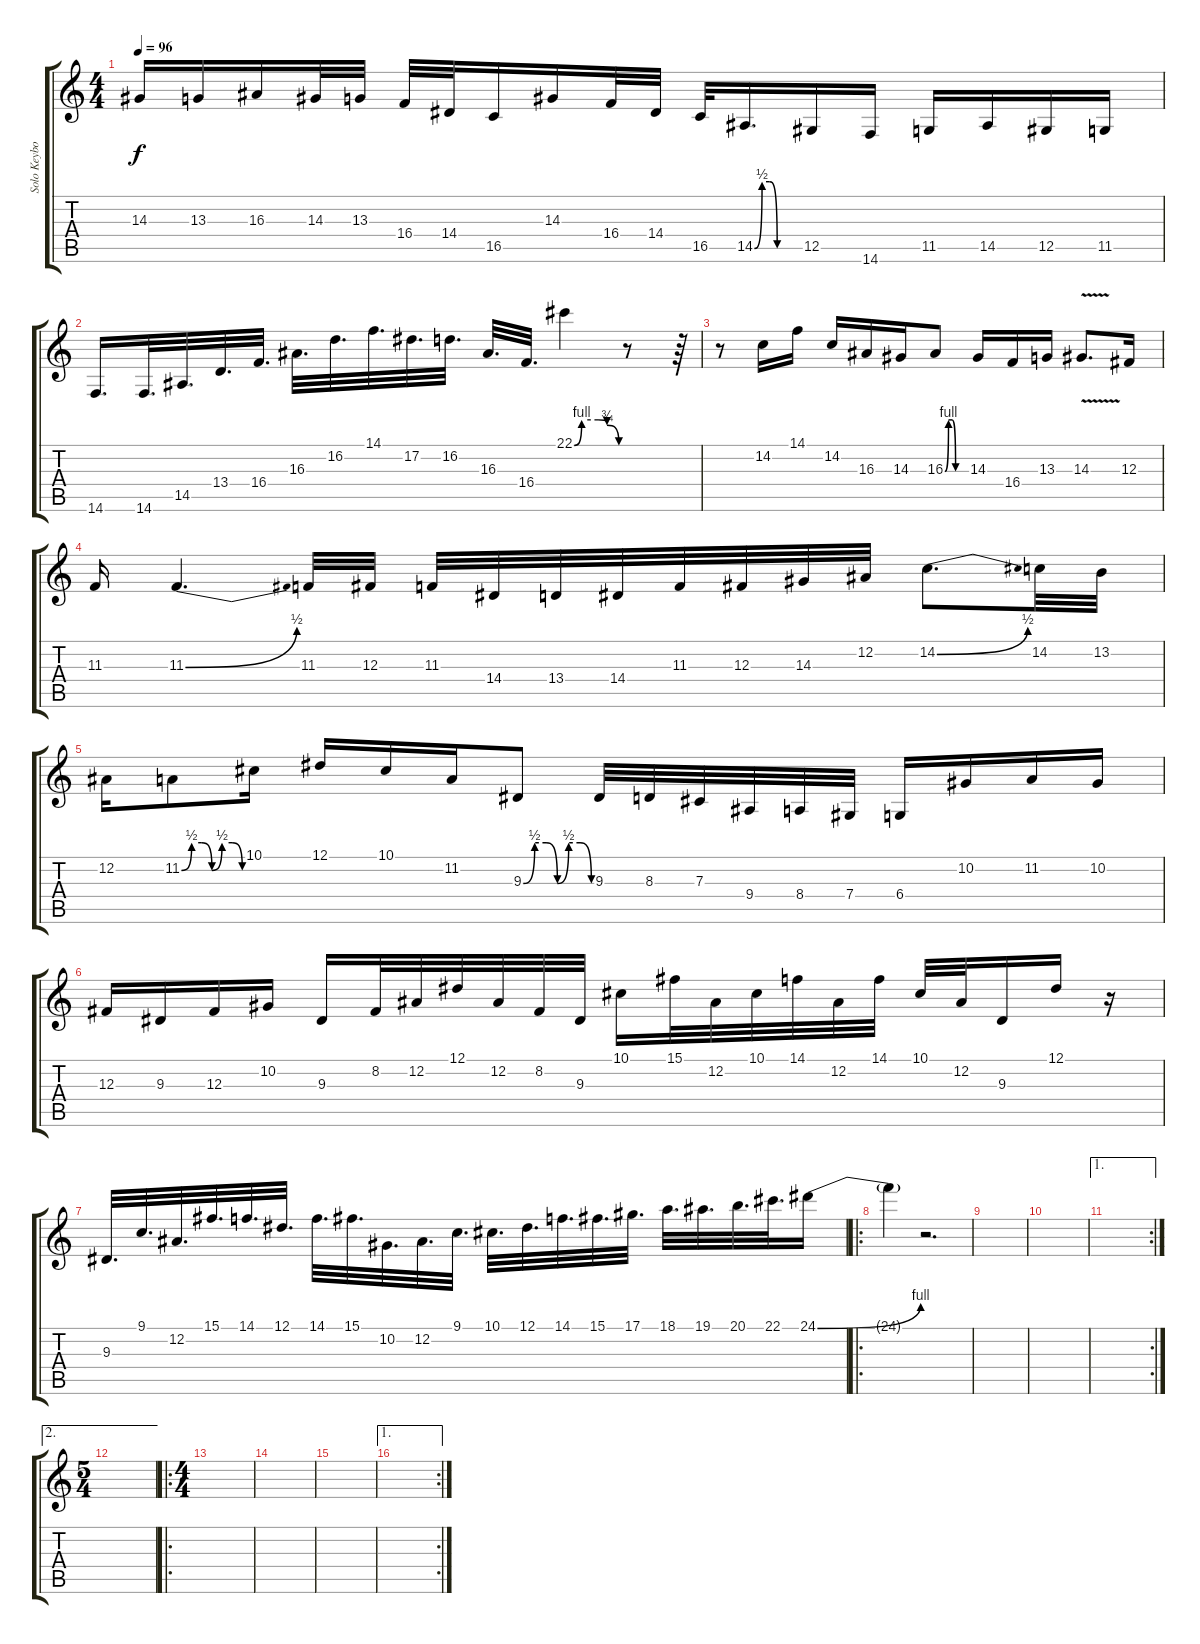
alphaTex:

\track ("Solo Keyboard" "Solo Keybo") {instrument lead2sawtooth bank 255}
\staff {score tabs}
\tuning (Eb4 Bb3 Gb3 Db3 Ab2 Eb2) {hide}
\ts (4 4)
\tempo 96
\clef g2
\ks c
14.3.16{dy f} 13.3.16 16.3.16 14.3.32 13.3.32 16.4.32 14.4.32 16.5.16 14.3.16 16.4.32 14.4.32 16.5.32 14.5{be (custom 0 0 10 2 20 2 30 0 60 0)}.16{d} 12.5.16 14.6.16 11.5.16 14.5.16 12.5.16 11.5.16 |
14.6.16{d} 14.6.32{d} 14.5.32{d} 13.4.32{d} 16.4.32{d} 16.3.32{d} 16.2.32{d} 14.1.32{d} 17.2.32{d} 16.2.32{d} 16.3.32{d} 16.4.32{d} 22.1{be (custom 0 0 10 4 32 4 44 3 60 0)}.4 r.8 r.64 |
r.8 14.2.16 14.1.16 14.2.16 16.3.16 14.3.16 16.3{be (custom 0 0 10 4 20 4 30 0 60 0)}.8 14.3.16 16.4.16 13.3.16 14.3{v}.8{d} 12.3.16 |
11.3.16 11.3{be (bend 0 0 60 2)}.4{d} 11.3.32 12.3.32 11.3.32 14.4.32 13.4.32 14.4.32 11.3.32 12.3.32 14.3.32 12.2.32 14.2{be (bend 0 0 60 2)}.8{d} 14.2.32 13.2.32 |
12.2.16 11.2{be (custom 0 0 10 2 20 2 30 0 40 2 50 2 60 0)}.8 10.1.16 12.1.16 10.1.16 11.2.16 9.3{be (custom 0 0 10 2 20 2 30 0 40 2 50 2 60 0)}.8 9.3.32 8.3.32 7.3.32 9.4.32 8.4.32 7.4.32 6.4.16 10.2.16 11.2.16 10.2.16 |
12.3.16 9.3.16 12.3.16 10.2.16 9.3.16 8.2.32 12.2.32 12.1.32 12.2.32 8.2.32 9.3.32 10.1.16 15.1.32 12.2.32 10.1.32 14.1.32 12.2.32 14.1.32 10.1.32 12.2.32 9.3.16 12.1.16 r.16 |
9.3.32{d} 9.1.32{d} 12.2.32{d} 15.1.32{d} 14.1.32{d} 12.1.32{d} 14.1.32{d} 15.1.32{d} 10.2.32{d} 12.2.32{d} 9.1.32{d} 10.1.32{d} 12.1.32{d} 14.1.32{d} 15.1.32{d} 17.1.32{d} 18.1.32{d} 19.1.32{d} 20.1.32{d} 22.1.32{d} 24.1{be (bend 0 0 60 4)}.16 |
\ro
24.1{t}.4 r.2{d} |
|
|
\ae 1
\rc 2
|
\ae 2
\ts (5 4)
|
\ro
\ts (4 4)
|
|
|
\ae 1
\rc 2
